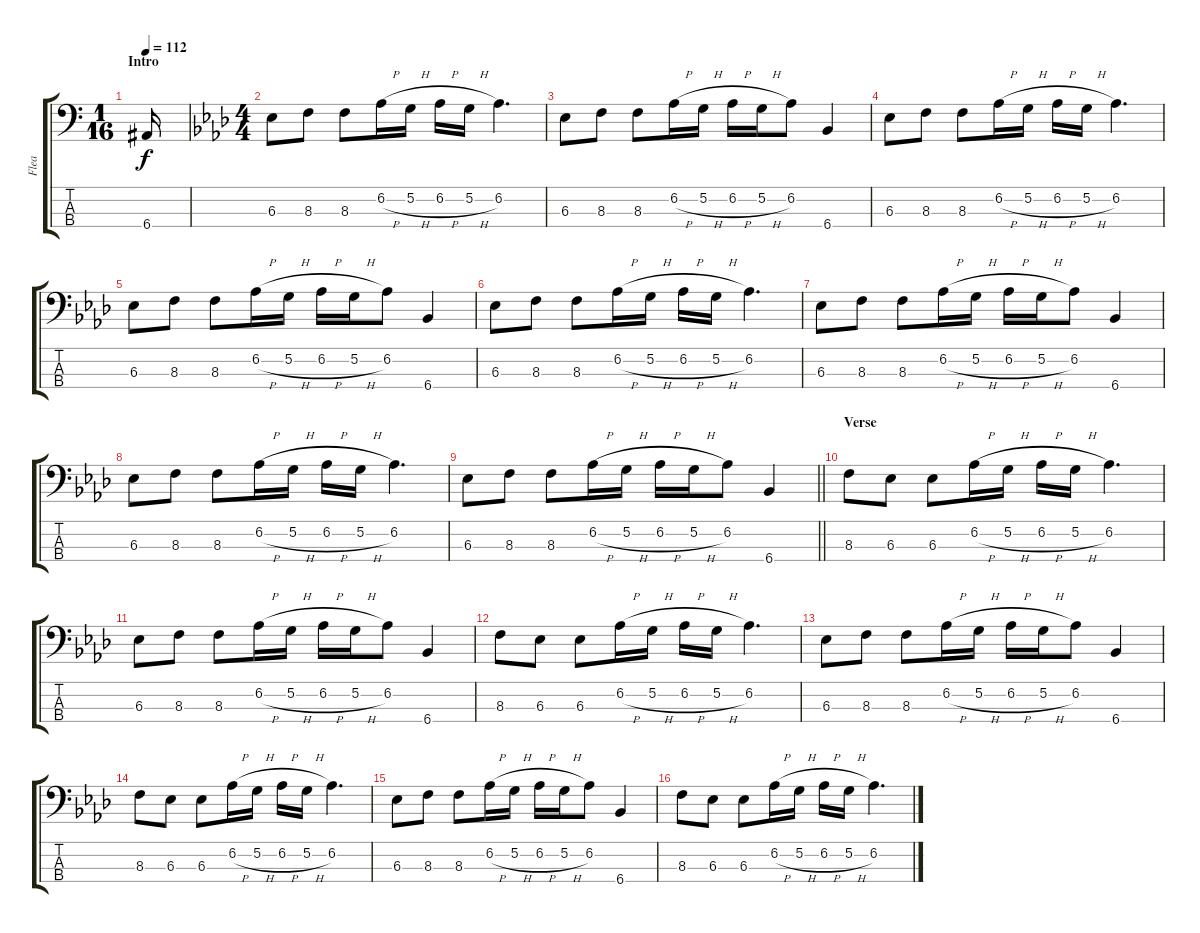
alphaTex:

\track ("Flea" "Flea") {instrument electricbassfinger}
\staff {score tabs}
\tuning (G2 D2 A1 E1) {hide}
\ts (1 16)
\section ("" "Intro")
\tempo 112
\clef f4
\ks c
6.4.16{dy f instrument electricbassfinger} |
\ts (4 4)
\ks ab
6.3.8 8.3.8 8.3.8 6.2{h}.16 5.2{h}.16 6.2{h}.16 5.2{h}.16 6.2.4{d} |
6.3.8 8.3.8 8.3.8 6.2{h}.16 5.2{h}.16 6.2{h}.16 5.2{h}.16 6.2.8 6.4.4 |
6.3.8 8.3.8 8.3.8 6.2{h}.16 5.2{h}.16 6.2{h}.16 5.2{h}.16 6.2.4{d} |
6.3.8 8.3.8 8.3.8 6.2{h}.16 5.2{h}.16 6.2{h}.16 5.2{h}.16 6.2.8 6.4.4 |
6.3.8 8.3.8 8.3.8 6.2{h}.16 5.2{h}.16 6.2{h}.16 5.2{h}.16 6.2.4{d} |
6.3.8 8.3.8 8.3.8 6.2{h}.16 5.2{h}.16 6.2{h}.16 5.2{h}.16 6.2.8 6.4.4 |
6.3.8 8.3.8 8.3.8 6.2{h}.16 5.2{h}.16 6.2{h}.16 5.2{h}.16 6.2.4{d} |
\barLineRight lightlight
6.3.8 8.3.8 8.3.8 6.2{h}.16 5.2{h}.16 6.2{h}.16 5.2{h}.16 6.2.8 6.4.4 |
\section ("" "Verse")
8.3.8 6.3.8 6.3.8 6.2{h}.16 5.2{h}.16 6.2{h}.16 5.2{h}.16 6.2.4{d} |
6.3.8 8.3.8 8.3.8 6.2{h}.16 5.2{h}.16 6.2{h}.16 5.2{h}.16 6.2.8 6.4.4 |
8.3.8 6.3.8 6.3.8 6.2{h}.16 5.2{h}.16 6.2{h}.16 5.2{h}.16 6.2.4{d} |
6.3.8 8.3.8 8.3.8 6.2{h}.16 5.2{h}.16 6.2{h}.16 5.2{h}.16 6.2.8 6.4.4 |
8.3.8 6.3.8 6.3.8 6.2{h}.16 5.2{h}.16 6.2{h}.16 5.2{h}.16 6.2.4{d} |
6.3.8 8.3.8 8.3.8 6.2{h}.16 5.2{h}.16 6.2{h}.16 5.2{h}.16 6.2.8 6.4.4 |
8.3.8 6.3.8 6.3.8 6.2{h}.16 5.2{h}.16 6.2{h}.16 5.2{h}.16 6.2.4{d}
